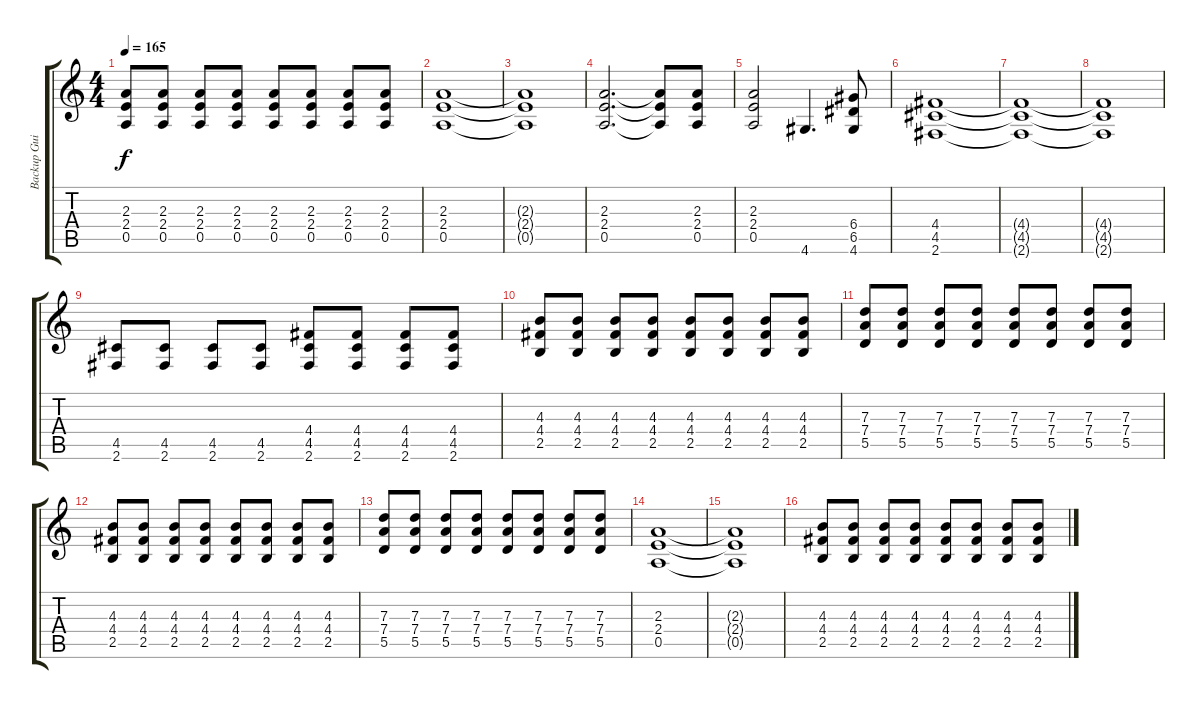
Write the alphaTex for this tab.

\track ("Backup Guitar" "Backup Gui") {instrument overdrivenguitar}
\staff {score tabs}
\tuning (E4 B3 G3 D3 A2 E2) {hide}
\ts (4 4)
\tempo 165
\clef g2
\ks c
(2.3 2.4 0.5).8{dy f} (2.3 2.4 0.5).8 (2.3 2.4 0.5).8 (2.3 2.4 0.5).8 (2.3 2.4 0.5).8 (2.3 2.4 0.5).8 (2.3 2.4 0.5).8 (2.3 2.4 0.5).8 |
(2.3 2.4 0.5).1 |
(2.3{t} 2.4{t} 0.5{t}).1 |
(2.3 2.4 0.5).2{d} (2.3{t} 2.4{t} 0.5{t}).8 (2.3 2.4 0.5).8 |
(2.3 2.4 0.5).2 4.6.4{d} (6.4 6.5 4.6).8 |
(4.4 4.5 2.6).1 |
(4.4{t} 4.5{t} 2.6{t}).1 |
(4.4{t} 4.5{t} 2.6{t}).1 |
(4.5 2.6).8 (4.5 2.6).8 (4.5 2.6).8 (4.5 2.6).8 (4.4 4.5 2.6).8 (4.4 4.5 2.6).8 (4.4 4.5 2.6).8 (4.4 4.5 2.6).8 |
(4.3 4.4 2.5).8 (4.3 4.4 2.5).8 (4.3 4.4 2.5).8 (4.3 4.4 2.5).8 (4.3 4.4 2.5).8 (4.3 4.4 2.5).8 (4.3 4.4 2.5).8 (4.3 4.4 2.5).8 |
(7.3 7.4 5.5).8 (7.3 7.4 5.5).8 (7.3 7.4 5.5).8 (7.3 7.4 5.5).8 (7.3 7.4 5.5).8 (7.3 7.4 5.5).8 (7.3 7.4 5.5).8 (7.3 7.4 5.5).8 |
(4.3 4.4 2.5).8 (4.3 4.4 2.5).8 (4.3 4.4 2.5).8 (4.3 4.4 2.5).8 (4.3 4.4 2.5).8 (4.3 4.4 2.5).8 (4.3 4.4 2.5).8 (4.3 4.4 2.5).8 |
(7.3 7.4 5.5).8 (7.3 7.4 5.5).8 (7.3 7.4 5.5).8 (7.3 7.4 5.5).8 (7.3 7.4 5.5).8 (7.3 7.4 5.5).8 (7.3 7.4 5.5).8 (7.3 7.4 5.5).8 |
(2.3 2.4 0.5).1 |
(2.3{t} 2.4{t} 0.5{t}).1 |
(4.3 4.4 2.5).8 (4.3 4.4 2.5).8 (4.3 4.4 2.5).8 (4.3 4.4 2.5).8 (4.3 4.4 2.5).8 (4.3 4.4 2.5).8 (4.3 4.4 2.5).8 (4.3 4.4 2.5).8
